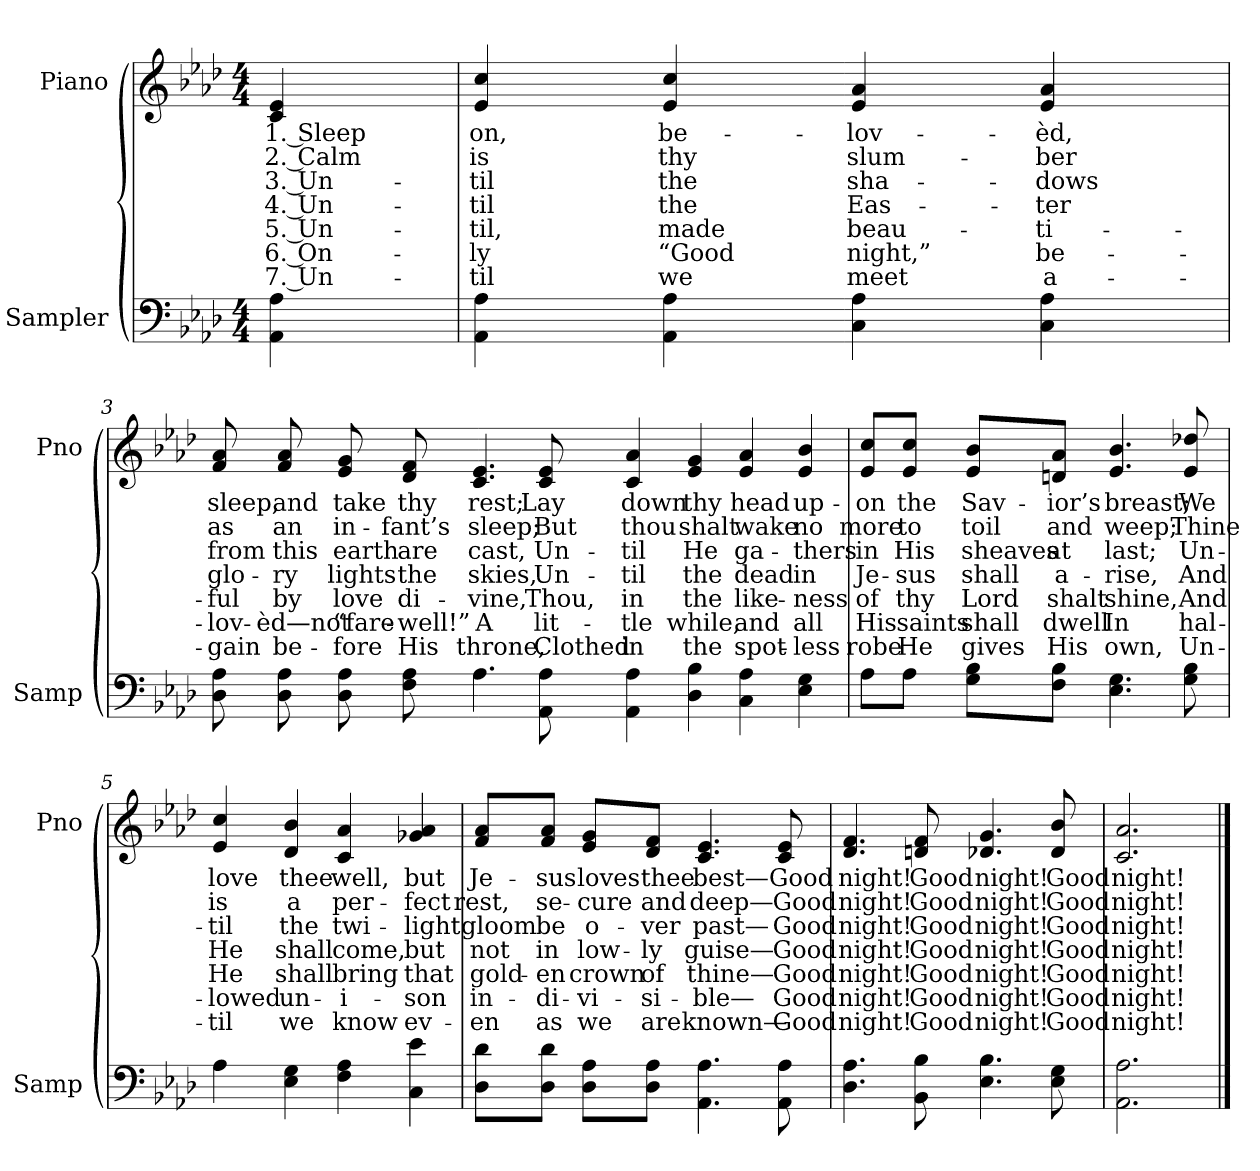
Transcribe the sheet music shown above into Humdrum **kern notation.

**kern	**kern	**text	**text	**text	**text	**text	**text	**text
*part2	*part1	*part1	*part1	*part1	*part1	*part1	*part1	*part1
*staff2	*staff1	*staff1	*staff1	*staff1	*staff1	*staff1	*staff1	*staff1
*I"Sampler	*I"Piano	*	*	*	*	*	*	*
*I'Samp	*I'Pno	*	*	*	*	*	*	*
*clefF4	*clefG2	*	*	*	*	*	*	*
*k[b-e-a-d-]	*k[b-e-a-d-]	*	*	*	*	*	*	*
*A-:	*A-:	*	*	*	*	*	*	*
*M4/4	*M4/4	*	*	*	*	*	*	*
=1	=1	=1	=1	=1	=1	=1	=1	=1
4AA- 4A-	4c 4e-	1. Sleep	2. Calm	3. Un-	4. Un-	5. Un-	6. On-	7. Un-
=2	=2	=2	=2	=2	=2	=2	=2	=2
4AA- 4A-	4e- 4cc	on,	is	-til	-til	-til,	-ly	-til
4AA- 4A-	4e- 4cc	be-	thy	the	the	made	“Good	we
4C 4A-	4e- 4a-	-lov-	slum-	sha-	Eas-	beau-	night,”	meet
4C 4A-	4e- 4a-	-èd,	-ber	-dows	-ter	-ti-	be-	a-
=3	=3	=3	=3	=3	=3	=3	=3	=3
8D- 8A-	8f 8a-	sleep,	as	from	glo-	-ful	-lov-	-gain
8D- 8A-	8f 8a-	and	an	this	-ry	by	-èd—not	be-
8D- 8A-	8e- 8g	take	in-	earth	lights	love	“fare-	-fore
8F 8A-	8d- 8f	thy	-fant’s	are	the	di-	-well!”	His
4.A-	4.c 4.e-	rest;	sleep;	cast,	skies,	-vine,	A	throne,
8AA- 8A-	8c 8e-	Lay	But	Un-	Un-	Thou,	lit-	Clothed
4AA- 4A-	4c 4a-	down	thou	-til	-til	in	-tle	in
4D- 4B-	4e- 4g	thy	shalt	He	the	the	while,	the
4C 4A-	4e- 4a-	head	wake	ga-	dead	like-	and	spot-
4E- 4G	4e- 4b-	up-	no	-thers	in	-ness	all	-less
=4	=4	=4	=4	=4	=4	=4	=4	=4
8A-\L	8e-/ 8cc/L	-on	more	in	Je-	of	His	robe
8A-\J	8e-/ 8cc/J	the	to	His	-sus	thy	saints	He
8G\ 8B-\L	8e-/ 8b-/L	Sav-	toil	sheaves	shall	Lord	shall	gives
8F\ 8B-\J	8dn/ 8a-/J	-ior’s	and	at	a-	shalt	dwell	His
4.E- 4.G	4.e- 4.b-	breast;	weep;	last;	-rise,	shine,	In	own,
8G 8B-	8e- 8dd-X	We	Thine	Un-	And	And	hal-	Un-
=5	=5	=5	=5	=5	=5	=5	=5	=5
4A-	4e- 4cc	love	is	-til	He	He	-lowed	-til
4E- 4G	4d- 4b-	thee	a	the	shall	shall	un-	we
4F 4A-	4c 4a-	well,	per-	twi-	come,	bring	-i-	know
4C 4e-	4g-X 4a-	but	-fect	-light	but	that	-son	ev-
=6	=6	=6	=6	=6	=6	=6	=6	=6
8D-\ 8d-\L	8f/ 8a-/L	Je-	rest,	gloom	not	gold-	in-	-en
8D-\ 8d-\J	8f/ 8a-/J	-sus	se-	be	in	-en	-di-	as
8D-\ 8A-\L	8e-/ 8g/L	loves	-cure	o-	low-	crown	-vi-	we
8D-\ 8A-\J	8d-/ 8f/J	thee	and	-ver	-ly	of	-si-	are
4.AA- 4.A-	4.c 4.e-	best—	deep—	past—	guise—	thine—	-ble—	known—
8AA- 8A-	8c 8e-	Good	Good	Good	Good	Good	Good	Good
=7	=7	=7	=7	=7	=7	=7	=7	=7
4.D- 4.A-	4.d- 4.f	night!	night!	night!	night!	night!	night!	night!
8BB- 8B-	8dn 8f	Good	Good	Good	Good	Good	Good	Good
4.E- 4.B-	4.d-X 4.g	night!	night!	night!	night!	night!	night!	night!
8E- 8G	8d- 8b-	Good	Good	Good	Good	Good	Good	Good
=8	=8	=8	=8	=8	=8	=8	=8	=8
2.AA- 2.A-	2.c 2.a-	night!	night!	night!	night!	night!	night!	night!
==	==	==	==	==	==	==	==	==
*-	*-	*-	*-	*-	*-	*-	*-	*-
